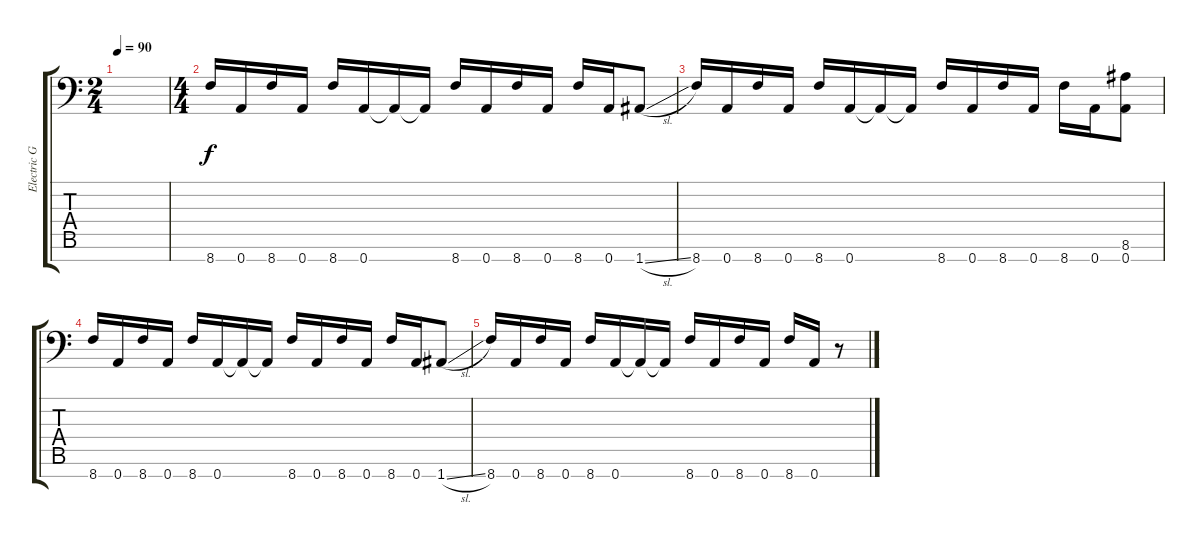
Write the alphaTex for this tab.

\track ("Electric Guitar" "Electric G") {instrument electricguitarclean}
\staff {score tabs}
\tuning (D4 A3 F3 C3 G2 D2 A1) {hide}
\ts (2 4)
\tempo 90
\clef f4
\ks c
|
\ts (4 4)
8.7.16 0.7.16 8.7.16 0.7.16 8.7.16 0.7.16 0.7{t}.16 0.7{t}.16 8.7.16 0.7.16 8.7.16 0.7.16 8.7.16 0.7.16 1.7{sl}.8 |
8.7.16 0.7.16 8.7.16 0.7.16 8.7.16 0.7.16 0.7{t}.16 0.7{t}.16 8.7.16 0.7.16 8.7.16 0.7.16 8.7.16 0.7.16 (8.6 0.7).8 |
8.7.16 0.7.16 8.7.16 0.7.16 8.7.16 0.7.16 0.7{t}.16 0.7{t}.16 8.7.16 0.7.16 8.7.16 0.7.16 8.7.16 0.7.16 1.7{sl}.8 |
8.7.16 0.7.16 8.7.16 0.7.16 8.7.16 0.7.16 0.7{t}.16 0.7{t}.16 8.7.16 0.7.16 8.7.16 0.7.16 8.7.16 0.7.16 r.8
